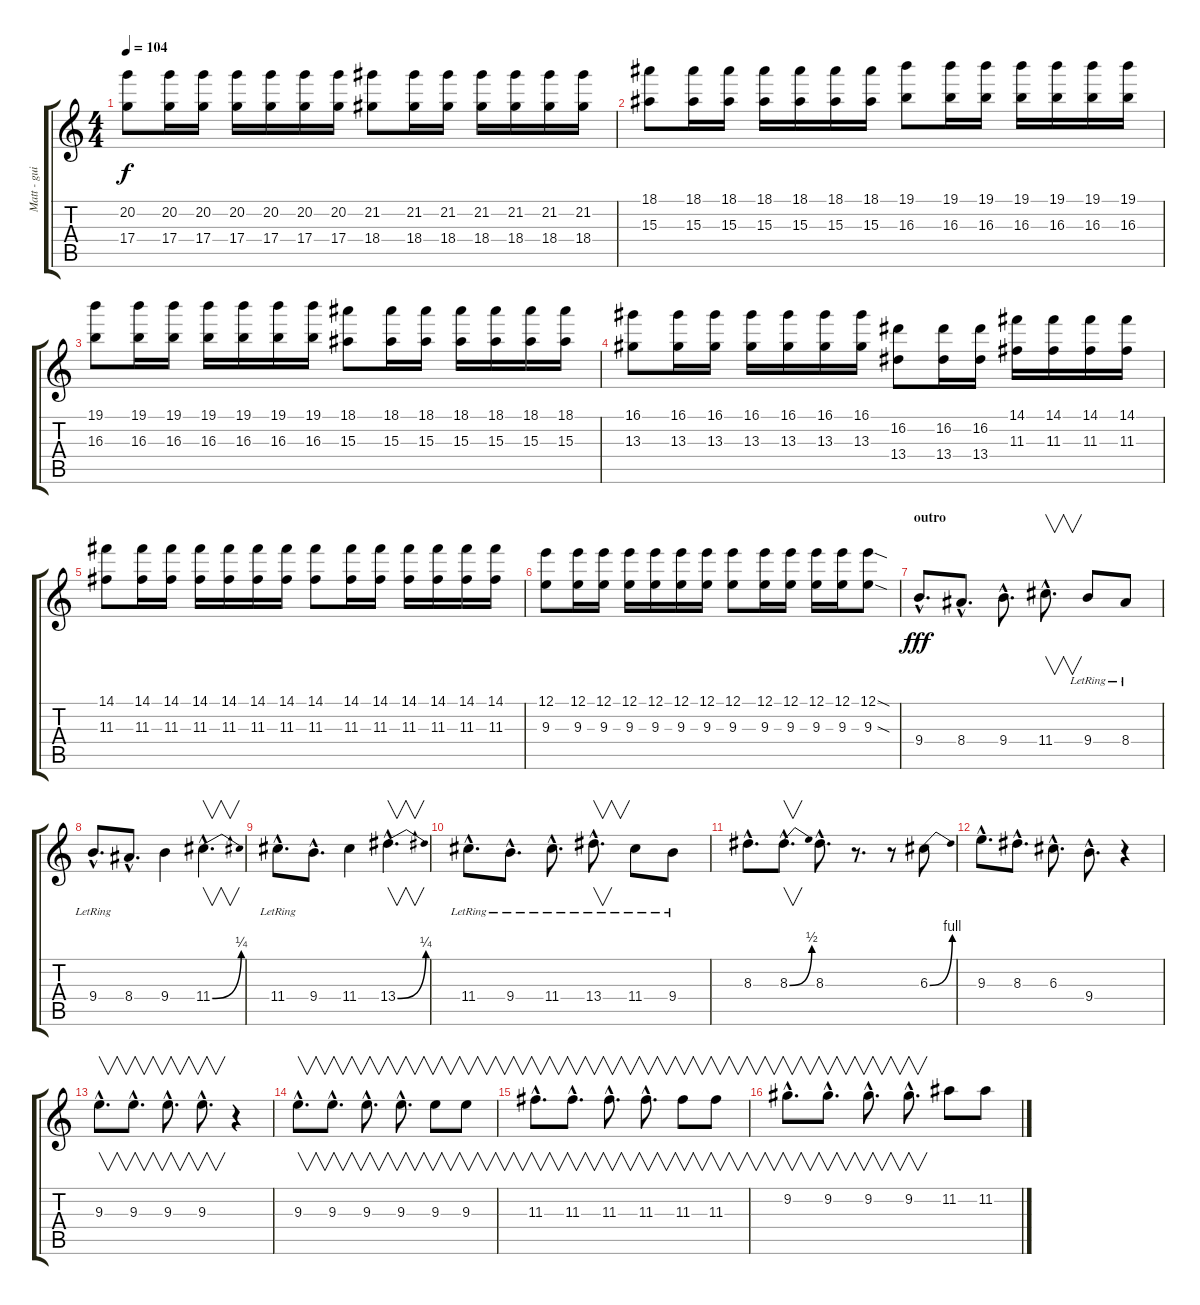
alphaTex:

\track ("Matt - guitar" "Matt - gui") {instrument overdrivenguitar}
\staff {score tabs}
\tuning (E4 B3 G3 D3 A2 E2) {hide}
\ts (4 4)
\tempo 104
\clef g2
\ks c
(20.2 17.4).8{dy f} (20.2 17.4).16 (20.2 17.4).16 (20.2 17.4).16 (20.2 17.4).16 (20.2 17.4).16 (20.2 17.4).16 (21.2 18.4).8 (21.2 18.4).16 (21.2 18.4).16 (21.2 18.4).16 (21.2 18.4).16 (21.2 18.4).16 (21.2 18.4).16 |
(18.1 15.3).8 (18.1 15.3).16 (18.1 15.3).16 (18.1 15.3).16 (18.1 15.3).16 (18.1 15.3).16 (18.1 15.3).16 (19.1 16.3).8 (19.1 16.3).16 (19.1 16.3).16 (19.1 16.3).16 (19.1 16.3).16 (19.1 16.3).16 (19.1 16.3).16 |
(19.1 16.3).8 (19.1 16.3).16 (19.1 16.3).16 (19.1 16.3).16 (19.1 16.3).16 (19.1 16.3).16 (19.1 16.3).16 (18.1 15.3).8 (18.1 15.3).16 (18.1 15.3).16 (18.1 15.3).16 (18.1 15.3).16 (18.1 15.3).16 (18.1 15.3).16 |
(16.1 13.3).8 (16.1 13.3).16 (16.1 13.3).16 (16.1 13.3).16 (16.1 13.3).16 (16.1 13.3).16 (16.1 13.3).16 (16.2 13.4).8 (16.2 13.4).16 (16.2 13.4).16 (14.1 11.3).16 (14.1 11.3).16 (14.1 11.3).16 (14.1 11.3).16 |
(14.1 11.3).8 (14.1 11.3).16 (14.1 11.3).16 (14.1 11.3).16 (14.1 11.3).16 (14.1 11.3).16 (14.1 11.3).16 (14.1 11.3).8 (14.1 11.3).16 (14.1 11.3).16 (14.1 11.3).16 (14.1 11.3).16 (14.1 11.3).16 (14.1 11.3).16 |
(12.1 9.3).8 (12.1 9.3).16 (12.1 9.3).16 (12.1 9.3).16 (12.1 9.3).16 (12.1 9.3).16 (12.1 9.3).16 (12.1 9.3).8 (12.1 9.3).16 (12.1 9.3).16 (12.1 9.3).16 (12.1 9.3).16 (12.1{sod} 9.3{sod}).8 |
\section ("" "outro")
9.4{hac}.8{d dy fff} 8.4{hac}.8{d} 9.4{hac}.8{d} 11.4{hac}.8{v d} 9.4{lr}.8 8.4{lr}.8 |
9.4{hac lr}.8{d} 8.4{hac}.8{d} 9.4.4 11.4{be (bend 0 0 60 1) hac}.4{v d} |
11.4{hac lr}.8{d} 9.4{hac}.8{d} 11.4.4 13.4{be (bend 0 0 60 1) hac}.4{v d} |
11.4{hac lr}.8{d} 9.4{hac lr}.8{d} 11.4{hac lr}.8{d} 13.4{hac lr}.8{v d} 11.4{lr}.8 9.4{lr}.8 |
8.3{hac}.8{d} 8.3{be (bend 0 0 60 2) hac}.8{v d} 8.3{hac}.8{d} r.8{d} r.8 6.3{be (bend 0 0 60 4)}.8 |
9.3{hac}.8{d} 8.3{hac}.8{d} 6.3{hac}.8{d} 9.4{hac}.8{d} r.4 |
9.3{hac}.8{v d} 9.3{hac}.8{v d} 9.3{hac}.8{v d} 9.3{hac}.8{v d} r.4 |
9.3{hac}.8{v d} 9.3{hac}.8{v d} 9.3{hac}.8{v d} 9.3{hac}.8{v d} 9.3.8{v} 9.3.8{v} |
11.3{hac}.8{v d} 11.3{hac}.8{v d} 11.3{hac}.8{v d} 11.3{hac}.8{v d} 11.3.8{v} 11.3.8{v} |
9.2{hac}.8{v d} 9.2{hac}.8{v d} 9.2{hac}.8{v d} 9.2{hac}.8{v d} 11.2.8 11.2.8
